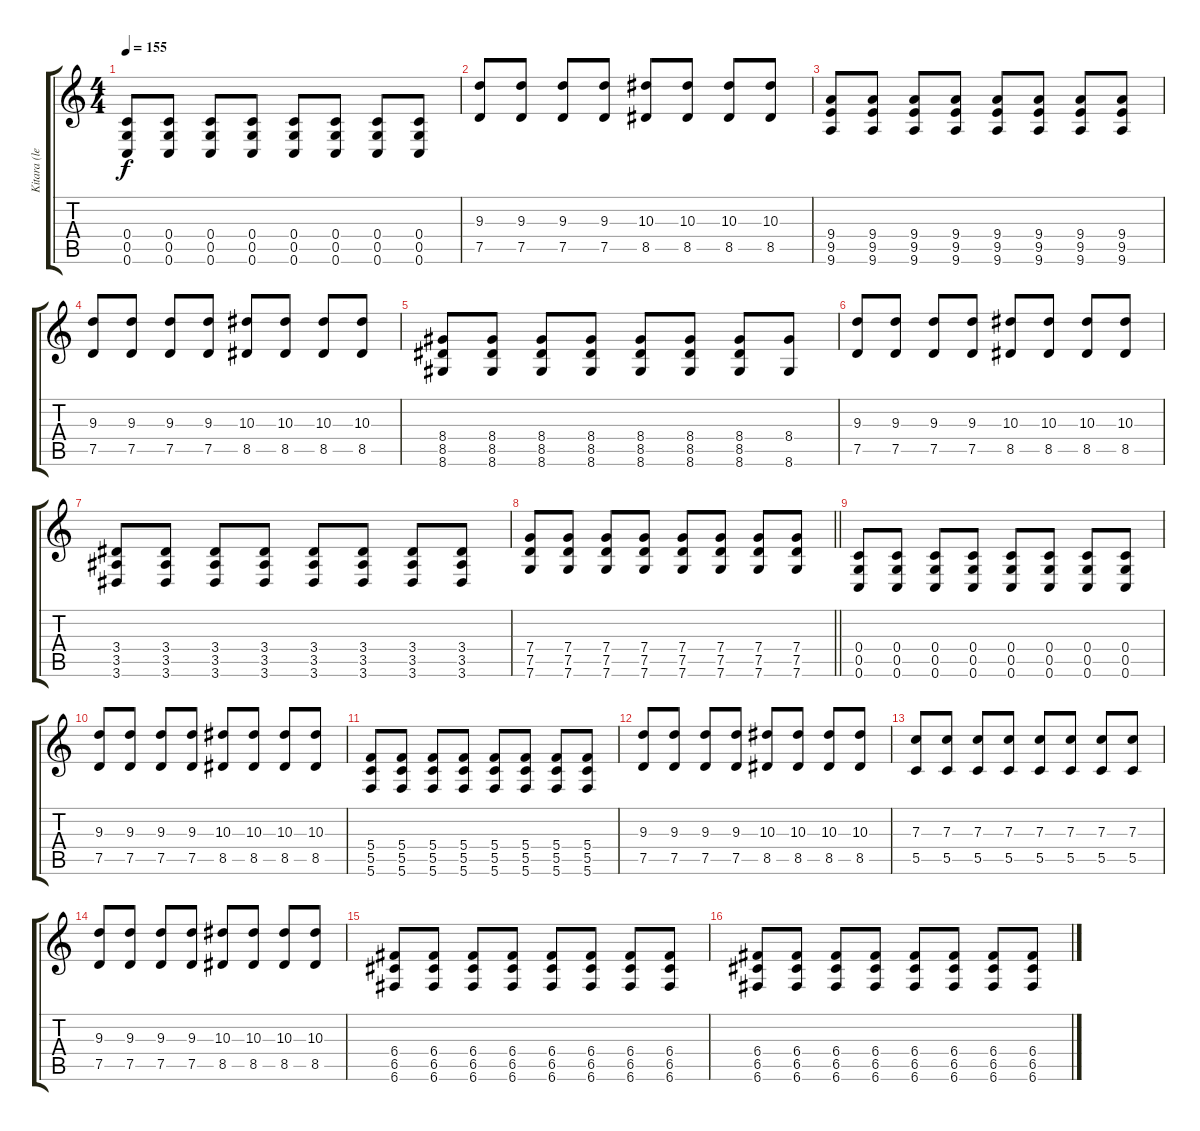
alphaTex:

\track ("Kitara (lead)" "Kitara (le") {instrument distortionguitar}
\staff {score tabs}
\tuning (D4 A3 F3 C3 G2 C2) {hide}
\ts (4 4)
\tempo 155
\clef g2
\ks c
(0.4 0.5 0.6).8{dy f} (0.4 0.5 0.6).8 (0.4 0.5 0.6).8 (0.4 0.5 0.6).8 (0.4 0.5 0.6).8 (0.4 0.5 0.6).8 (0.4 0.5 0.6).8 (0.4 0.5 0.6).8 |
(9.3 7.5).8 (9.3 7.5).8 (9.3 7.5).8 (9.3 7.5).8 (10.3 8.5).8 (10.3 8.5).8 (10.3 8.5).8 (10.3 8.5).8 |
(9.4 9.5 9.6).8 (9.4 9.5 9.6).8 (9.4 9.5 9.6).8 (9.4 9.5 9.6).8 (9.4 9.5 9.6).8 (9.4 9.5 9.6).8 (9.4 9.5 9.6).8 (9.4 9.5 9.6).8 |
(9.3 7.5).8 (9.3 7.5).8 (9.3 7.5).8 (9.3 7.5).8 (10.3 8.5).8 (10.3 8.5).8 (10.3 8.5).8 (10.3 8.5).8 |
(8.4 8.5 8.6).8 (8.4 8.5 8.6).8 (8.4 8.5 8.6).8 (8.4 8.5 8.6).8 (8.4 8.5 8.6).8 (8.4 8.5 8.6).8 (8.4 8.5 8.6).8 (8.4 8.6).8 |
(9.3 7.5).8 (9.3 7.5).8 (9.3 7.5).8 (9.3 7.5).8 (10.3 8.5).8 (10.3 8.5).8 (10.3 8.5).8 (10.3 8.5).8 |
(3.4 3.5 3.6).8 (3.4 3.5 3.6).8 (3.4 3.5 3.6).8 (3.4 3.5 3.6).8 (3.4 3.5 3.6).8 (3.4 3.5 3.6).8 (3.4 3.5 3.6).8 (3.4 3.5 3.6).8 |
\barLineRight lightlight
(7.4 7.5 7.6).8 (7.4 7.5 7.6).8 (7.4 7.5 7.6).8 (7.4 7.5 7.6).8 (7.4 7.5 7.6).8 (7.4 7.5 7.6).8 (7.4 7.5 7.6).8 (7.4 7.5 7.6).8 |
\section ("" "")
(0.4 0.5 0.6).8 (0.4 0.5 0.6).8 (0.4 0.5 0.6).8 (0.4 0.5 0.6).8 (0.4 0.5 0.6).8 (0.4 0.5 0.6).8 (0.4 0.5 0.6).8 (0.4 0.5 0.6).8 |
(9.3 7.5).8 (9.3 7.5).8 (9.3 7.5).8 (9.3 7.5).8 (10.3 8.5).8 (10.3 8.5).8 (10.3 8.5).8 (10.3 8.5).8 |
(5.4 5.5 5.6).8 (5.4 5.5 5.6).8 (5.4 5.5 5.6).8 (5.4 5.5 5.6).8 (5.4 5.5 5.6).8 (5.4 5.5 5.6).8 (5.4 5.5 5.6).8 (5.4 5.5 5.6).8 |
(9.3 7.5).8 (9.3 7.5).8 (9.3 7.5).8 (9.3 7.5).8 (10.3 8.5).8 (10.3 8.5).8 (10.3 8.5).8 (10.3 8.5).8 |
(7.3 5.5).8 (7.3 5.5).8 (7.3 5.5).8 (7.3 5.5).8 (7.3 5.5).8 (7.3 5.5).8 (7.3 5.5).8 (7.3 5.5).8 |
(9.3 7.5).8 (9.3 7.5).8 (9.3 7.5).8 (9.3 7.5).8 (10.3 8.5).8 (10.3 8.5).8 (10.3 8.5).8 (10.3 8.5).8 |
(6.4 6.5 6.6).8 (6.4 6.5 6.6).8 (6.4 6.5 6.6).8 (6.4 6.5 6.6).8 (6.4 6.5 6.6).8 (6.4 6.5 6.6).8 (6.4 6.5 6.6).8 (6.4 6.5 6.6).8 |
(6.4 6.5 6.6).8 (6.4 6.5 6.6).8 (6.4 6.5 6.6).8 (6.4 6.5 6.6).8 (6.4 6.5 6.6).8 (6.4 6.5 6.6).8 (6.4 6.5 6.6).8 (6.4 6.5 6.6).8
